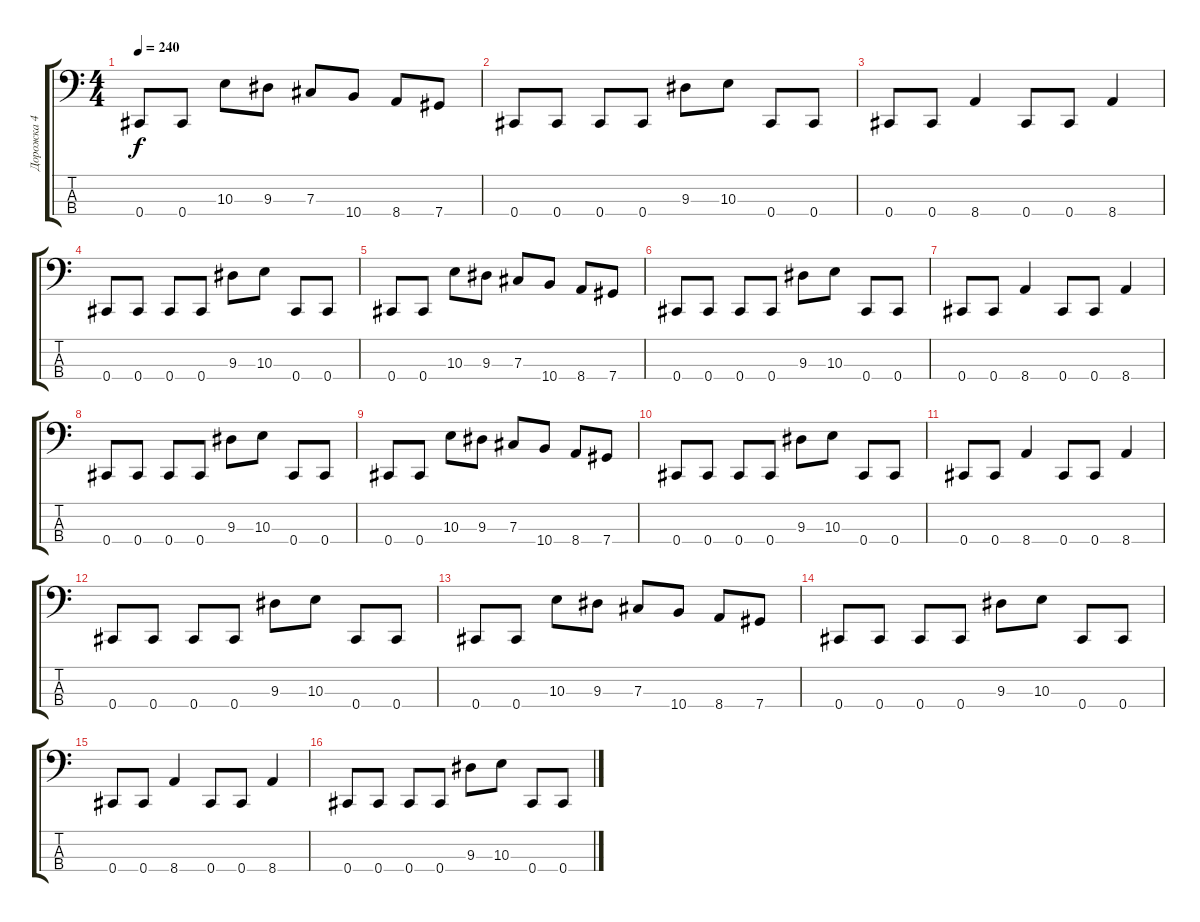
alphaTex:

\track ("Дорожка 4" "Дорожка 4") {instrument electricbassfinger}
\staff {score tabs}
\tuning (E2 B1 Gb1 Db1) {hide}
\ts (4 4)
\tempo 240
\clef f4
\ks c
0.4.8{dy f} 0.4.8 10.3.8 9.3.8 7.3.8 10.4.8 8.4.8 7.4.8 |
0.4.8 0.4.8 0.4.8 0.4.8 9.3.8 10.3.8 0.4.8 0.4.8 |
0.4.8 0.4.8 8.4.4 0.4.8 0.4.8 8.4.4 |
0.4.8 0.4.8 0.4.8 0.4.8 9.3.8 10.3.8 0.4.8 0.4.8 |
0.4.8 0.4.8 10.3.8 9.3.8 7.3.8 10.4.8 8.4.8 7.4.8 |
0.4.8 0.4.8 0.4.8 0.4.8 9.3.8 10.3.8 0.4.8 0.4.8 |
0.4.8 0.4.8 8.4.4 0.4.8 0.4.8 8.4.4 |
0.4.8 0.4.8 0.4.8 0.4.8 9.3.8 10.3.8 0.4.8 0.4.8 |
0.4.8 0.4.8 10.3.8 9.3.8 7.3.8 10.4.8 8.4.8 7.4.8 |
0.4.8 0.4.8 0.4.8 0.4.8 9.3.8 10.3.8 0.4.8 0.4.8 |
0.4.8 0.4.8 8.4.4 0.4.8 0.4.8 8.4.4 |
0.4.8 0.4.8 0.4.8 0.4.8 9.3.8 10.3.8 0.4.8 0.4.8 |
0.4.8 0.4.8 10.3.8 9.3.8 7.3.8 10.4.8 8.4.8 7.4.8 |
0.4.8 0.4.8 0.4.8 0.4.8 9.3.8 10.3.8 0.4.8 0.4.8 |
0.4.8 0.4.8 8.4.4 0.4.8 0.4.8 8.4.4 |
0.4.8 0.4.8 0.4.8 0.4.8 9.3.8 10.3.8 0.4.8 0.4.8
